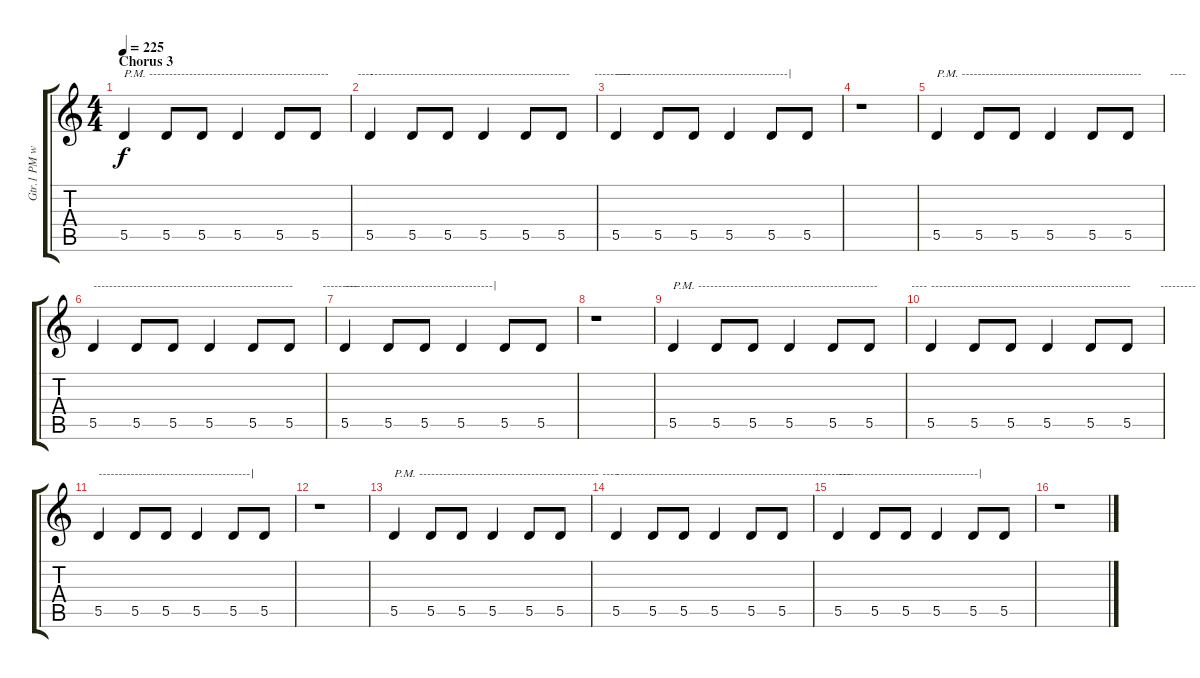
\track ("Gtr.1 PM w/Clean tone + delay" "Gtr.1 PM w") {instrument electricguitarmuted}
\staff {score tabs}
\tuning (E4 B3 G3 D3 A2 E2) {hide}
\ts (4 4)
\section ("" "Chorus 3")
\tempo 225
\clef g2
\ks c
5.5.4{txt "P.M. ---------------------------------------------" dy f volume 9} 5.5.8 5.5.8 5.5.4 5.5.8 5.5.8{txt "              ----"} |
5.5.4{txt "--------------------------------------------------"} 5.5.8 5.5.8 5.5.4 5.5.8 5.5.8{txt "           ---------"} |
5.5.4{txt "-------------------------------------------|"} 5.5.8 5.5.8 5.5.4 5.5.8 5.5.8 |
r.1 |
5.5.4{txt "P.M. ---------------------------------------------"} 5.5.8 5.5.8 5.5.4 5.5.8 5.5.8{txt "              ----"} |
5.5.4{txt "--------------------------------------------------"} 5.5.8 5.5.8 5.5.4 5.5.8 5.5.8{txt "           ---------"} |
5.5.4{txt "-------------------------------------|"} 5.5.8 5.5.8 5.5.4 5.5.8 5.5.8 |
r.1 |
5.5.4{txt "P.M. ---------------------------------------------"} 5.5.8 5.5.8 5.5.4 5.5.8 5.5.8{txt "              ----"} |
5.5.4{txt "--------------------------------------------------"} 5.5.8 5.5.8 5.5.4 5.5.8 5.5.8{txt "           ---------"} |
5.5.4{txt "--------------------------------------|"} 5.5.8 5.5.8 5.5.4 5.5.8 5.5.8 |
r.1 |
5.5.4{txt "P.M. ---------------------------------------------"} 5.5.8 5.5.8 5.5.4 5.5.8 5.5.8{txt "              ----"} |
5.5.4{txt "--------------------------------------------------"} 5.5.8 5.5.8 5.5.4 5.5.8 5.5.8{txt "           ---------"} |
5.5.4{txt "-----------------------------------|"} 5.5.8 5.5.8 5.5.4 5.5.8 5.5.8 |
r.1
